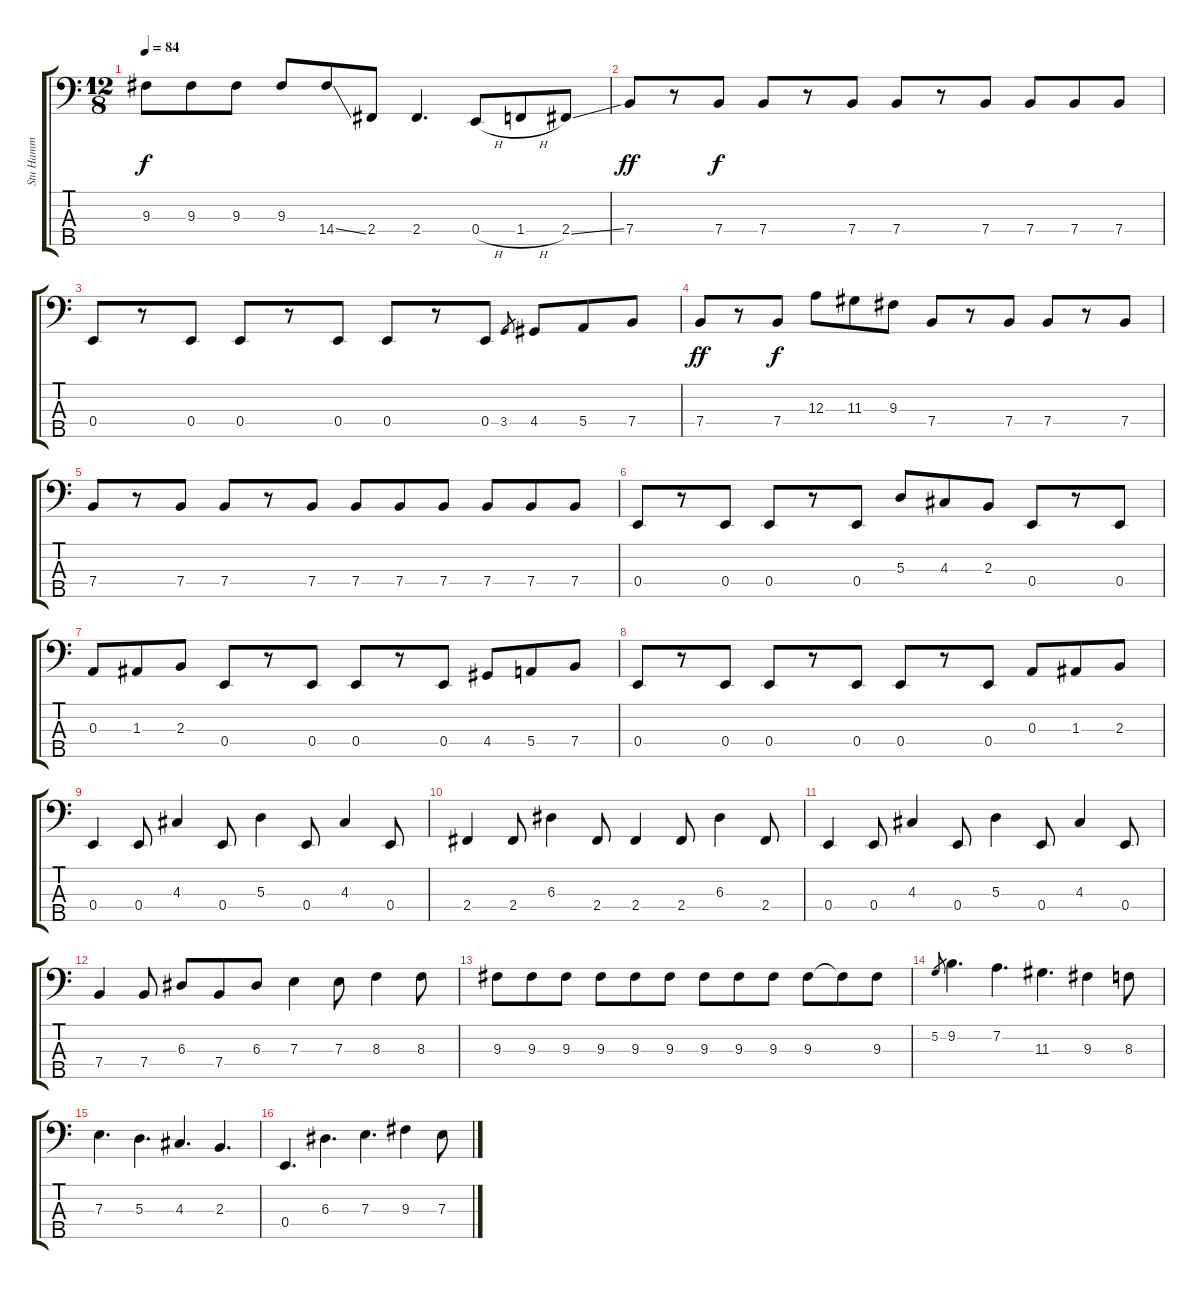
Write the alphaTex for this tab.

\track ("Stu Hamm" "Stu Hamm") {instrument electricbassfinger}
\staff {score tabs}
\tuning (G2 D2 A1 E1 B0) {hide}
\ts (12 8)
\tempo 84
\clef f4
\ks c
9.3.8{dy f} 9.3.8 9.3.8 9.3.8 14.4{ss}.8 2.4.8 2.4.4{d} 0.4{h}.8 1.4{h}.8 2.4{ss}.8 |
7.4.8{dy ff} r.8 7.4.8{dy f} 7.4.8 r.8 7.4.8 7.4.8 r.8 7.4.8 7.4.8 7.4.8 7.4.8 |
0.4.8 r.8 0.4.8 0.4.8 r.8 0.4.8 0.4.8 r.8 0.4.8 3.4.8{gr} 4.4.8 5.4.8 7.4.8 |
7.4.8{dy ff} r.8 7.4.8{dy f} 12.3.8 11.3.8 9.3.8 7.4.8 r.8 7.4.8 7.4.8 r.8 7.4.8 |
7.4.8 r.8 7.4.8 7.4.8 r.8 7.4.8 7.4.8 7.4.8 7.4.8 7.4.8 7.4.8 7.4.8 |
0.4.8 r.8 0.4.8 0.4.8 r.8 0.4.8 5.3.8 4.3.8 2.3.8 0.4.8 r.8 0.4.8 |
0.3.8 1.3.8 2.3.8 0.4.8 r.8 0.4.8 0.4.8 r.8 0.4.8 4.4.8 5.4.8 7.4.8 |
0.4.8 r.8 0.4.8 0.4.8 r.8 0.4.8 0.4.8 r.8 0.4.8 0.3.8 1.3.8 2.3.8 |
0.4.4 0.4.8 4.3.4 0.4.8 5.3.4 0.4.8 4.3.4 0.4.8 |
2.4.4 2.4.8 6.3.4 2.4.8 2.4.4 2.4.8 6.3.4 2.4.8 |
0.4.4 0.4.8 4.3.4 0.4.8 5.3.4 0.4.8 4.3.4 0.4.8 |
7.4.4 7.4.8 6.3.8 7.4.8 6.3.8 7.3.4 7.3.8 8.3.4 8.3.8 |
9.3.8 9.3.8 9.3.8 9.3.8 9.3.8 9.3.8 9.3.8 9.3.8 9.3.8 9.3.8 9.3{t}.8 9.3.8 |
5.2.8{gr} 9.2.4{d} 7.2.4{d} 11.3.4{d} 9.3.4 8.3.8 |
7.3.4{d} 5.3.4{d} 4.3.4{d} 2.3.4{d} |
0.4.4{d} 6.3.4{d} 7.3.4{d} 9.3.4 7.3.8
